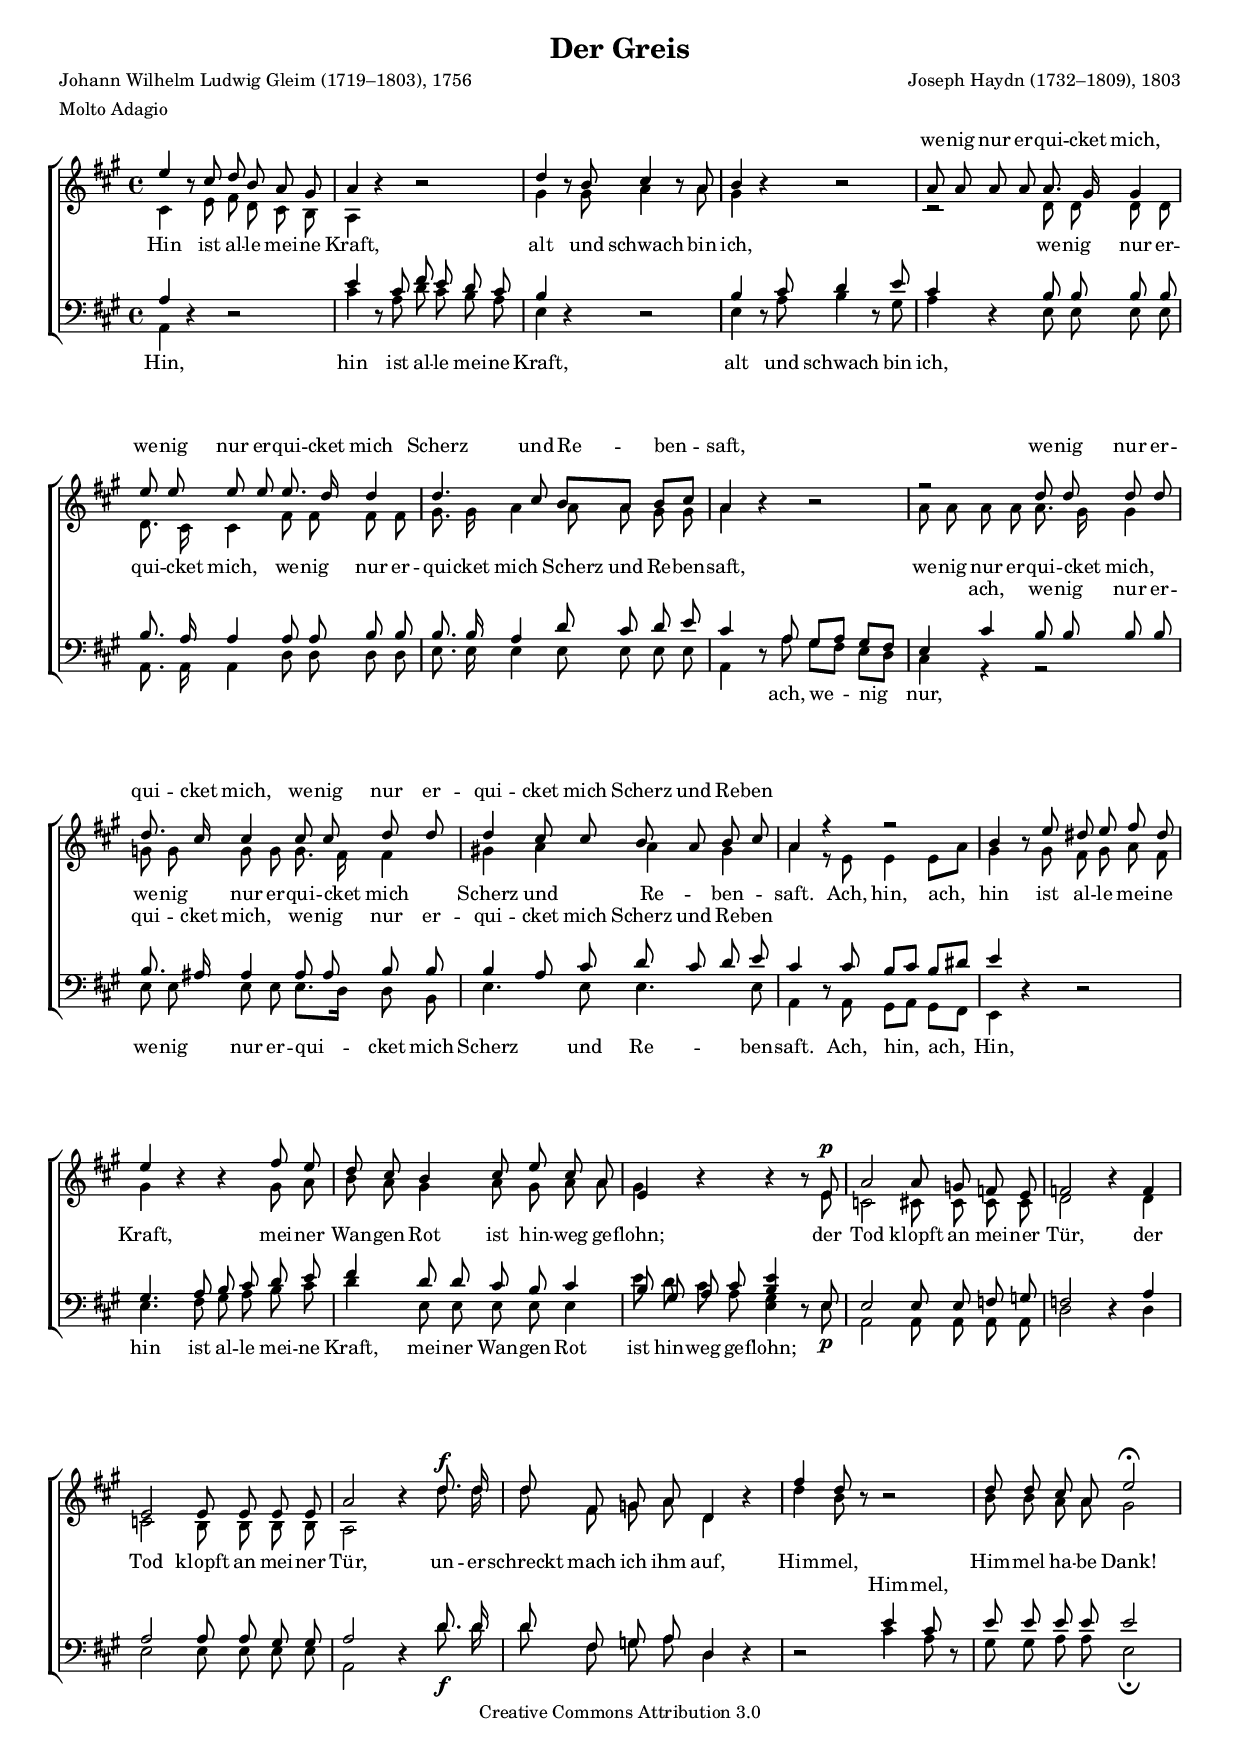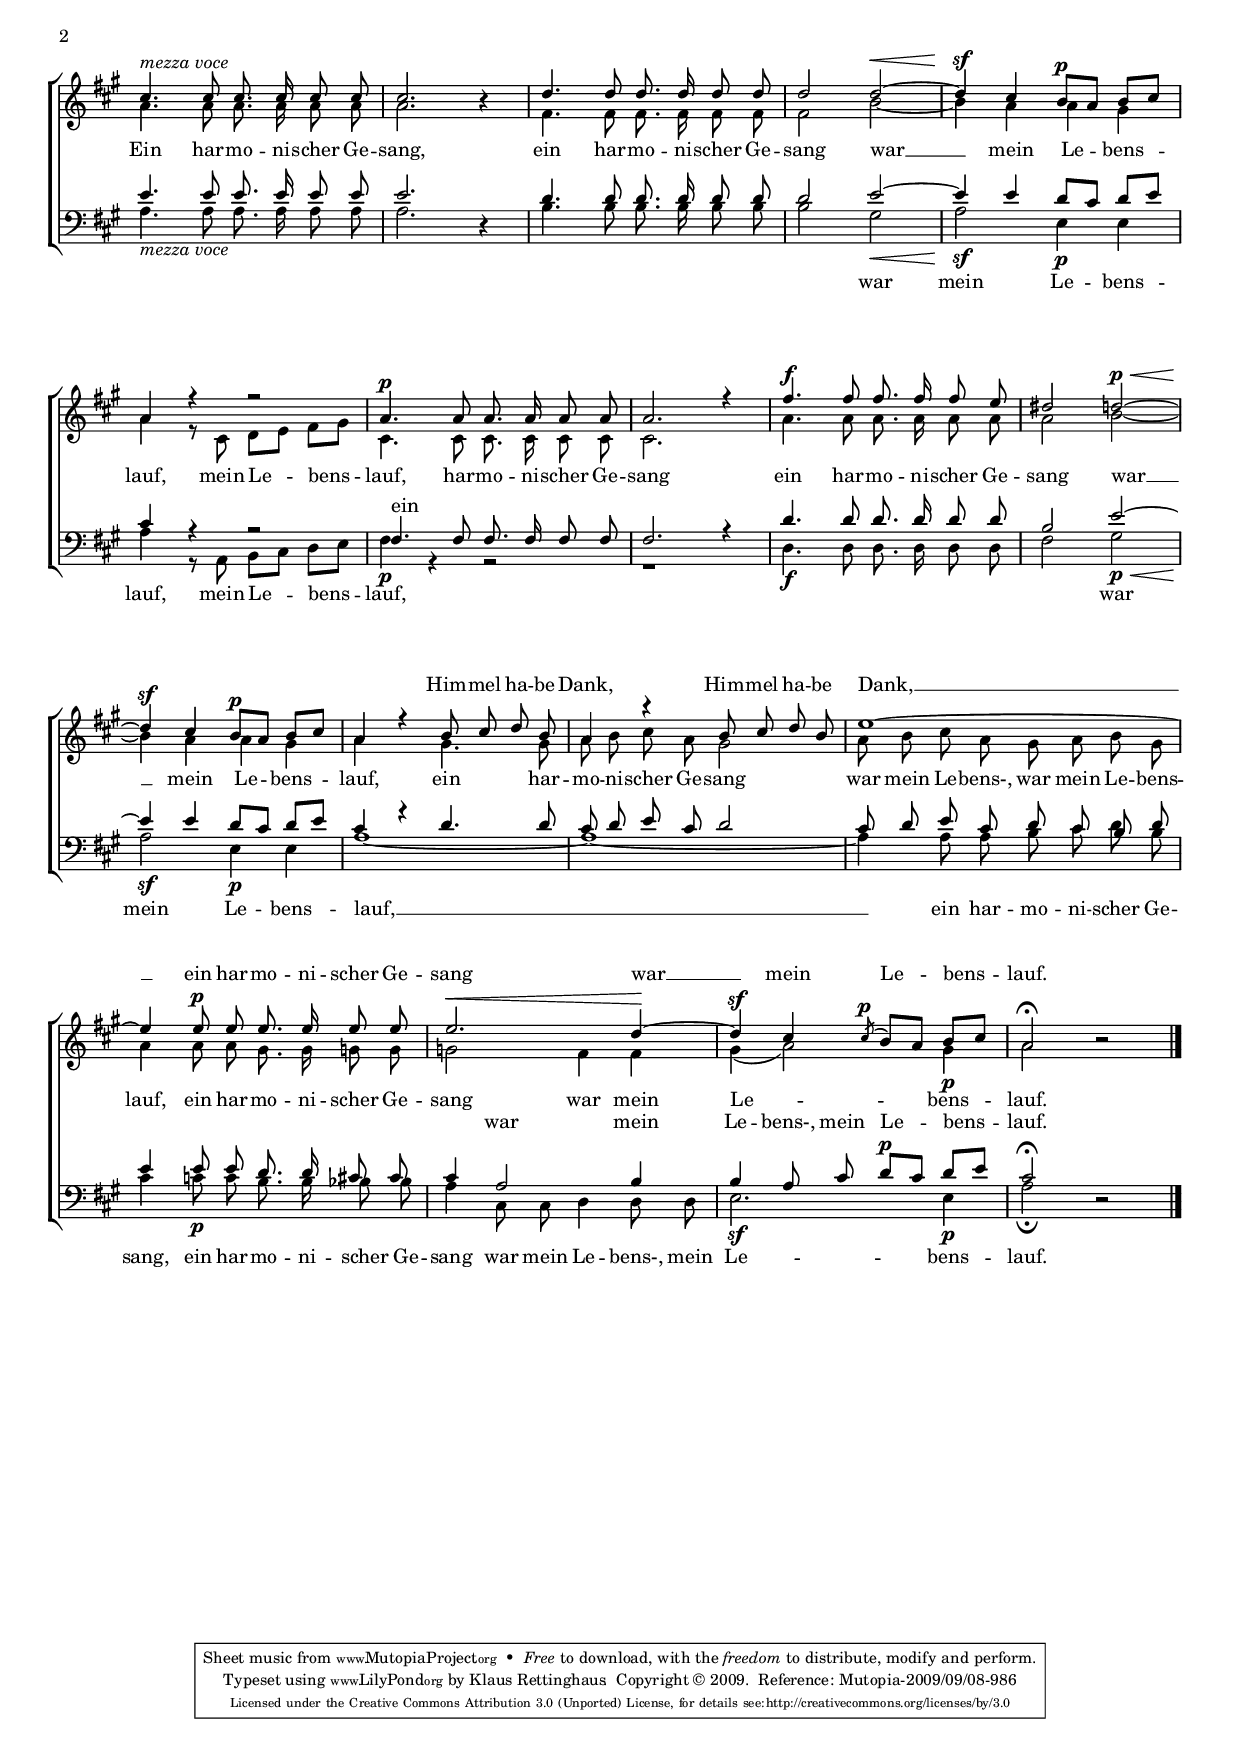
#(set-global-staff-size 15.5) 

\version "2.12" 

global = { \key a \major \time 4/4 \tempo 4=60 } 

mv = \markup{\italic "mezza voce"} 

SGreis = \relative a'' { 
e4 \oneVoice r8 \voiceOne cis d b a gis 
a4 \oneVoice r r2 \voiceOne 
d4 \oneVoice r8 \voiceOne b cis4 \oneVoice r8 \voiceOne a 
b4 \oneVoice r r2 \voiceOne 
a8 a a a a8. gis16 gis4 
e'8 e e e e8. d16 d4 
d4. cis8 b[ a] b[ cis] 
a4 \oneVoice r r2 \voiceOne 
r2 d8 d d d 
d8. cis16 cis4 cis8 cis d d 
d4 cis8 cis b a b cis 
a4 r r2 
b4 \oneVoice r8 \voiceOne e8 dis e fis dis 
e4 \oneVoice r r \voiceOne fis8 e 
d8 cis b4 cis8 e cis a 
e4\oneVoice r r r8 \voiceOne e8\p
a2 a8 g f e 
f2 \oneVoice r4 \voiceOne f
e2 e8 e e e 
a2 \oneVoice r4 \voiceOne d8.\f d16 
d8 fis, g a8 d,4 \oneVoice r4 \voiceOne 
fis'4 d8 \oneVoice r8 r2 \voiceOne 
d8 d cis a e'2\fermata 
cis4.^\mv cis8 cis8. cis16 cis8 cis 
cis2. \oneVoice r4 \voiceOne 
d4. d8 d8. d16 d8 d 
d2 d~\< 
d4\sf cis b8[\p a] b[ cis] 
a4 r r2 
a4.\p a8 a8. a16 a8 a 
a2. r4 
fis'4.\f fis8 fis8. fis16 fis8 e8 
dis2 d~\p\< 
d4\sf cis b8[\p a] b[ cis] 
a4 r b8 cis d b 
a4 r b8 cis d b 
e1~ 
e4 e8\p e e8. e16 e8 e 
e2.\< d4~\! 
d4\sf cis \acciaccatura cis8\p b8[ a] b[ cis] 
a2\fermata \oneVoice r2 \voiceOne  
\bar "|." 
} 

AGreis = \relative a { 
cis4 s8 e fis d cis b 
a4 s2. 
gis'4 s8 gis a4 s8 a 
gis4 s2. 
r2 d8 d d d 
d8. cis16 cis4 fis8 fis fis fis 
gis8. gis16 a4 a8 a gis gis 
a4 s2. 
a8 a a a a8. gis16 gis4 
g8 g g g g8. fis16 fis4 
gis!4 a a gis 
a4 r8 e e4 e8[ a] 
gis4 s8 gis8 fis gis a fis 
gis4 s2 gis8 a 
b8 a gis4 a8 gis a a 
gis4 s2 s8 e8 
c2 cis8 cis cis cis 
d2 s4 d4 
c2 b8 b b b 
a2 s4 d'8. d16 
d8 fis, g a d,4 s 
d'4 b8 s s2 
b8 b a a gis2 
a4. a8 a8. a16 a8 a 
a2. s4 
fis4. fis8 fis8. fis16 fis8 fis 
fis2 b2~ 
b4 a a gis 
a4 r8 cis, d[ e] fis[ gis]
cis,4. cis8 cis8. cis16 cis8 cis 
cis2. s4 
a'4. a8 a8. a16 a8 a 
a2 b~ 
b4 a a gis 
a4 s gis4. gis8 
a8 b cis a gis2 
a8 b cis a gis a b gis 
a4 a8 a gis8. gis16 g8 g 
g2 fis4 fis 
gis4( a2) gis4\p
a2 s2 
\bar "|." 
} 

TGreis = \relative a { 
a4 \oneVoice r r2 \voiceOne 
e'4 \oneVoice r8 \voiceOne cis8 fis e d cis 
b4 \oneVoice r r2 \voiceOne 
b4 \oneVoice r8 \voiceOne cis8 d4 \oneVoice r8 \voiceOne e8 
cis4 \oneVoice r4 \voiceOne b8 b b b 
b8. a16 a4 a8 a b b 
b8. b16 a4 d8 cis d e 
cis4 \oneVoice r8 \voiceOne a8 gis[ a] gis[ fis] 
e4 cis'4 b8 b b b 
b8. ais16 ais4 ais8 ais b b
b4 a8 cis d cis d e 
cis4 \oneVoice r8 \voiceOne cis8 b[ cis] b[ dis] 
e4 \oneVoice r r2 \voiceOne 
gis,4. a8 b cis d e 
fis4 d8 d cis b cis4 
b8 gis a cis <b e>4 \oneVoice r8 \voiceOne e,8 
e2 e8 e f g 
f2 \oneVoice r4 \voiceOne a4 
a2 a8 a gis gis 
a2 \oneVoice r4 \voiceOne d8. d16 
d8 fis, g a8 d,4 \oneVoice r4 
r2 \voiceOne e'4 cis8 \oneVoice r8 \voiceOne 
e8 e e e e2 
e4. e8 e8. e16 e8 e 
e2. \oneVoice r4 \voiceOne 
d4. d8 d8. d16 d8 d 
d2 e~ 
e4 e d8[ cis] d[ e] 
cis4 r4 r2 
fis,4.^\markup {\large ein} fis8 fis8. fis16 fis8 fis 
fis2. r4 
d'4. d8 d8. d16 d8 d 
b2 e~ 
e4 e d8[ cis] d[ e] 
cis4 r4  d4. d8 
cis8 d e cis d2 
cis8 d e cis d cis b d 
e4 e8 e d8. d16 cis8 cis 
cis4 a2 b4 
b4 a8 cis d[\p cis] d[ e] 
cis2\fermata \oneVoice r2 \voiceOne 
\bar "|." 
} 

BGreis = \relative a, { 
a4 s2. 
cis'4 s8 a d cis b a 
e4 s2. 
e4 s8 a b4 s8 gis 
a4 s e8 e e e 
a,8. a16 a4 d8 d d d 
e8. e16 e4 e8 e e e 
a,4 s8 a'8 gis[ fis] e[ d] 
cis4 r4 r2 
e8 e e e e8.[ d16] d8 b 
e4. e8 e4. e8 
a,4 s8 a8 gis[ a] gis[ fis] 
e4 s2. 
e'4. fis8 gis a b cis 
d4 e,8 e e e e4 
e'8 d cis a <gis e>4 s8 e8\p 
a,2 a8 a a a 
d2 s4 d4 
e2 e8 e e e 
a,2 s4 d'8.\f d16 
d8 fis, g a d,4 s 
s2 cis'4 a8 s 
gis8 gis a a e2\fermata 
a4._\mv a8 a8. a16 a8 a 
a2. s4 
b4. b8 b8. b16 b8 b 
b2 gis\< 
a2\sf e4\p e 
a4 r8 a, b[ cis] d[ e] 
fis4\p r4 r2 
r1 
d4.\f d8 d8. d16 d8 d 
fis2 gis\p\< 
a2\sf e4\p e 
a1~ 
a1~ 
a4 a8 a b cis d b 
cis4 c8\p c b8. b16 bes8 bes 
a4 cis,8 cis d4 d8 d 
e2.\sf e4\p 
a2\fermata s2 
\bar "|." 
} 

LGreisSopran = \lyricmode { 
\skip 4 \skip 4 \skip 4 \skip 4 \skip 4 \skip 4 \skip 4 
\skip 4 \skip 4 \skip 4 \skip 4 \skip 4 
we -- nig nur er -- qui -- cket mich, 
we -- nig nur er -- qui -- cket mich 
Scherz und Re -- ben -- saft, 
we -- nig nur er -- qui -- cket mich, 
we -- nig nur er -- qui -- cket mich 
Scherz und Re -- ben % -- saft. 
\skip 4 

\skip 4 \skip 4 \skip 4 \skip 4 \skip 4 \skip 4 \skip 4 
\skip 4 \skip 4 \skip 4 \skip 4 \skip 4 
\skip 4 \skip 4 \skip 4 \skip 4 \skip 4 
\skip 4 \skip 4 \skip 4 \skip 4 \skip 4 \skip 4 \skip 4 
\skip 4 \skip 4 \skip 4 \skip 4 \skip 4 \skip 4 \skip 4 

\skip 4 \skip 4 \skip 4 \skip 4 \skip 4 \skip 4 \skip 4 
\skip 4 \skip 4 \skip 4 \skip 4 \skip 4 \skip 4 \skip 4 
\skip 4 \skip 4 \skip 4 \skip 4 \skip 4 \skip 4 \skip 4 
\skip 4 \skip 4 \skip 4 \skip 4 \skip 4 \skip 4 \skip 4 
\skip 4 \skip 4 \skip 4 \skip 4 \skip 4 

\skip 4 \skip 4 \skip 4 \skip 4 \skip 4 \skip 4 \skip 4 
\skip 4 \skip 4 \skip 4 \skip 4 \skip 4 \skip 4 \skip 4 
\skip 4 \skip 4 \skip 4 \skip 4 \skip 4 

Him -- mel ha -- be Dank, 
Him -- mel ha -- be Dank, __ 

ein har -- mo -- ni -- scher Ge -- sang 
war __ mein Le -- bens -- lauf. 
} 

LGreisAlt = \lyricmode { 
Hin ist al -- le mei -- ne Kraft, 
alt und schwach bin ich, 
we -- nig nur er -- qui -- cket mich, 
we -- nig nur er -- qui -- cket mich 
Scherz und Re -- ben -- saft, 
we -- nig nur er -- qui -- cket mich, 
we -- nig nur er -- qui -- cket mich 
Scherz und Re -- ben -- saft. 

Ach, hin, ach, hin ist al -- le mei -- ne Kraft, 
mei -- ner Wan -- gen Rot 
ist hin -- weg ge -- flohn; 
der Tod klopft an mei -- ner Tür, 
der Tod klopft an mei -- ner Tür, 

un -- er -- schreckt mach ich ihm auf, 
Him -- mel, Him -- mel ha -- be Dank! 
Ein har -- mo -- ni -- scher Ge -- sang, 
ein har -- mo -- ni -- scher Ge -- sang 
war __ mein Le -- bens -- lauf, 

mein Le -- bens -- lauf, 

har -- mo -- ni -- scher Ge -- sang 
ein har -- mo -- ni -- scher Ge -- sang 
war __ mein Le -- bens -- lauf, 

ein har -- mo -- ni -- scher Ge -- sang 
war mein Le -- bens-, 
war mein Le -- bens -- lauf, 

ein har -- mo -- ni -- scher Ge -- sang 
war mein Le -- bens -- lauf. 
} 

LGreisTenor = \lyricmode { 
\skip 4 
\skip 4 \skip 4 \skip 4 \skip 4 \skip 4 \skip 4 \skip 4 
\skip 4 \skip 4 \skip 4 \skip 4 \skip 4 
\skip 4 \skip 4 \skip 4 \skip 4 \skip 4 \skip 4 \skip 4 
\skip 4 \skip 4 \skip 4 \skip 4 \skip 4 \skip 4 \skip 4 
\skip 4 \skip 4 \skip 4 \skip 4 \skip 4 
\skip 4 \skip 4 \skip 4 \skip 4 
ach, we -- nig nur er -- qui -- cket mich, 
we -- nig nur er -- qui -- cket mich 
Scherz und Re -- ben % -- saft. 
\skip 4 

\skip 4 \skip 4 \skip 4 \skip 4 
\skip 4 \skip 4 \skip 4 \skip 4 \skip 4 \skip 4 \skip 4 
\skip 4 \skip 4 \skip 4 \skip 4 \skip 4 
\skip 4 \skip 4 \skip 4 \skip 4 \skip 4 
\skip 4 \skip 4 \skip 4 \skip 4 \skip 4 \skip 4 \skip 4 
\skip 4 \skip 4 \skip 4 \skip 4 \skip 4 \skip 4 \skip 4 

\skip 4 \skip 4 \skip 4 \skip 4 \skip 4 \skip 4 \skip 4 
Him -- mel, 
\skip 4 \skip 4 \skip 4 \skip 4 \skip 4 

\skip 4 \skip 4 \skip 4 \skip 4 \skip 4 \skip 4 \skip 4 
\skip 4 \skip 4 \skip 4 \skip 4 \skip 4 \skip 4 \skip 4 
\skip 4 \skip 4 \skip 4 \skip 4 \skip 4 

\skip 4 \skip 4 \skip 4 \skip 4 \skip 4 \skip 4 \skip 4 
\skip 4 \skip 4 \skip 4 \skip 4 \skip 4 \skip 4 \skip 4 
\skip 4 \skip 4 \skip 4 \skip 4 \skip 4 

\skip 4 \skip 4 \skip 4 \skip 4 \skip 4 \skip 4 \skip 4 
\skip 4 \skip 4 \skip 4 \skip 4 \skip 4 \skip 4 \skip 4 
\skip 4 \skip 4 
\skip 4 \skip 4 \skip 4 \skip 4 \skip 4 \skip 4 \skip 4 
war mein Le -- bens-, mein Le -- bens -- lauf. 
} 

LGreisBass = \lyricmode { 
Hin, 
hin ist al -- le mei -- ne Kraft, 
alt und schwach bin ich, 
\skip 4 \skip 4 \skip 4 \skip 4 \skip 4 \skip 4 \skip 4 
\skip 4 \skip 4 \skip 4 \skip 4 \skip 4 \skip 4 \skip 4 
\skip 4 \skip 4 \skip 4 \skip 4 \skip 4 
ach, we -- nig nur, 
we -- nig nur er -- qui -- cket mich 
Scherz und Re -- ben -- saft. 

Ach, hin, ach, 
Hin, hin ist al -- le mei -- ne Kraft, 
mei -- ner Wan -- gen Rot 
ist hin -- weg ge -- flohn; 
\skip 4 \skip 4 \skip 4 \skip 4 \skip 4 \skip 4 \skip 4 
\skip 4 \skip 4 \skip 4 \skip 4 \skip 4 \skip 4 \skip 4 

\skip 4 \skip 4 \skip 4 \skip 4 \skip 4 \skip 4 \skip 4 
\skip 4 \skip 4 
\skip 4 \skip 4 \skip 4 \skip 4 \skip 4 
\skip 4 \skip 4 \skip 4 \skip 4 \skip 4 \skip 4 \skip 4 
\skip 4 \skip 4 \skip 4 \skip 4 \skip 4 \skip 4 \skip 4 
war mein Le -- bens -- lauf, 

mein Le -- bens -- lauf, 

\skip 4 \skip 4 \skip 4 \skip 4 \skip 4 \skip 4 \skip 4 
war mein Le -- bens -- lauf, __ 

ein har -- mo -- ni -- scher Ge -- sang, 
ein har -- mo -- ni -- scher Ge -- sang 
war mein Le -- bens-, mein Le -- bens -- lauf. 
} 

%--------------------

\header { 
kaisernumber = "385" 
comment = "" 
footnote = "" 
 
title = "Der Greis" 
subtitle = "" 
composer = "Joseph Haydn (1732–1809), 1803" 
opus = "" 
meter = \markup {Molto Adagio} 
arranger = "" 
poet = "Johann Wilhelm Ludwig Gleim (1719–1803), 1756" 
 
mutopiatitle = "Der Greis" 
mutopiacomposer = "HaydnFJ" 
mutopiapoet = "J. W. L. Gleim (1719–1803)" 
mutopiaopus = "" 
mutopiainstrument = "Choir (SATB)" 
date = "1803" 
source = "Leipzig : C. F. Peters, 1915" 
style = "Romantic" 
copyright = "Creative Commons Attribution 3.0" 
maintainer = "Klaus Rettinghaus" 
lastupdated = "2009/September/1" 
 
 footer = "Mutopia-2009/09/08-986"
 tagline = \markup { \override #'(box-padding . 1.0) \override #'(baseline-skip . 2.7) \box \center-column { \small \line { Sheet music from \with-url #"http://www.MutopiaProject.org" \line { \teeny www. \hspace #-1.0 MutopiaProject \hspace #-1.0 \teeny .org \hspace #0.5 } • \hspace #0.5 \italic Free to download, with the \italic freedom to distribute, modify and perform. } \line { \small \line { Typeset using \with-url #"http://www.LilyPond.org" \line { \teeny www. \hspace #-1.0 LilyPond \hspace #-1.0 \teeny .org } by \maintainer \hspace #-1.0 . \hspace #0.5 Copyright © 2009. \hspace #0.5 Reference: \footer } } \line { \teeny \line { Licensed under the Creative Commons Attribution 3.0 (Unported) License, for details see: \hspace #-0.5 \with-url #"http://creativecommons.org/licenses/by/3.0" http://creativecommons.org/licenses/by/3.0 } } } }
} 

\score {
{
\context ChoirStaff 
	<< 
	\context Lyrics = versesopran 
	\context Staff = women 
	<< 
	\set Staff.midiInstrument = "voice oohs" 
			\clef "G" 
			\context Voice = Sopran { \voiceOne 
				<< 
				\autoBeamOff 
				\dynamicUp 
				{ \global \SGreis } 
				>> } 
			\context Voice = Alt { \voiceTwo 
 				<< 
				\autoBeamOff 
				\dynamicDown 
				{ \global \AGreis } 
				>> } 
			>> 
	\context Lyrics = versealt 
	\context Lyrics = versetenor 
	\context Staff = men 
	<< 
	\set Staff.midiInstrument = "voice oohs" 
			\clef "F" 
			\context Voice = Tenor { \voiceOne 
				<< 
				\autoBeamOff 
				\dynamicUp 
				{ \global \TGreis } 
				>> } 
			\context Voice = Bass { \voiceTwo 
				<< 
				\autoBeamOff 
				\dynamicDown 
				{ \global \BGreis } 
				>> } 
		>> 
	\context Lyrics = versebass 

	\context Lyrics = versesopran \lyricsto Sopran \LGreisSopran 
	\context Lyrics = versealt \lyricsto Alt \LGreisAlt 
	\context Lyrics = versetenor \lyricsto Tenor \LGreisTenor 
	\context Lyrics = versebass \lyricsto Bass \LGreisBass 
	>>
}

\layout {
indent = 0.0\cm
\context {\Score 
\remove "Bar_number_engraver"
\override MetronomeMark #'transparent = ##t 
\override DynamicTextSpanner #'dash-period = #-1.0 
}
\context {\Staff 
\override VerticalAxisGroup #'minimum-Y-extent = #'(-1 . 1) 
}
}

\midi {
}

}
